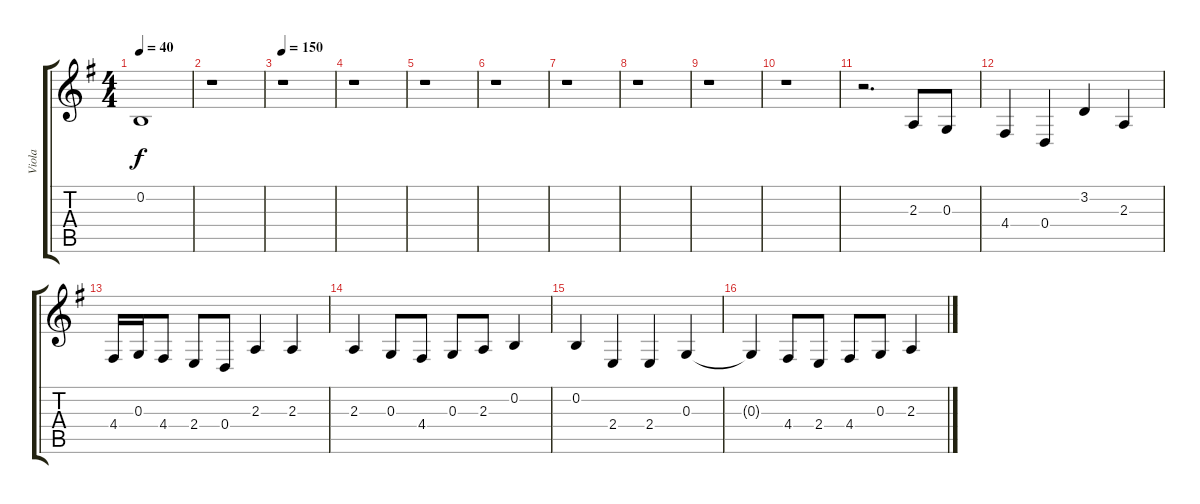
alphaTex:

\track ("Viola" "Viola") {instrument viola}
\staff {score tabs}
\tuning (E4 B3 G3 D3 A2 E2) {hide}
\ts (4 4)
\tempo 40
\clef g2
\ks g
0.2.1{dy f} |
r.1 |
\tempo 150
r.1 |
r.1 |
r.1 |
r.1 |
r.1 |
r.1 |
r.1 |
r.1 |
r.2{d} 2.3.8 0.3.8 |
4.4.4 0.4.4 3.2.4 2.3.4 |
4.4.16 0.3.16 4.4.8 2.4.8 0.4.8 2.3.4 2.3.4 |
2.3.4 0.3.8 4.4.8 0.3.8 2.3.8 0.2.4 |
0.2.4 2.4.4 2.4.4 0.3.4 |
0.3{t}.4 4.4.8 2.4.8 4.4.8 0.3.8 2.3.4
